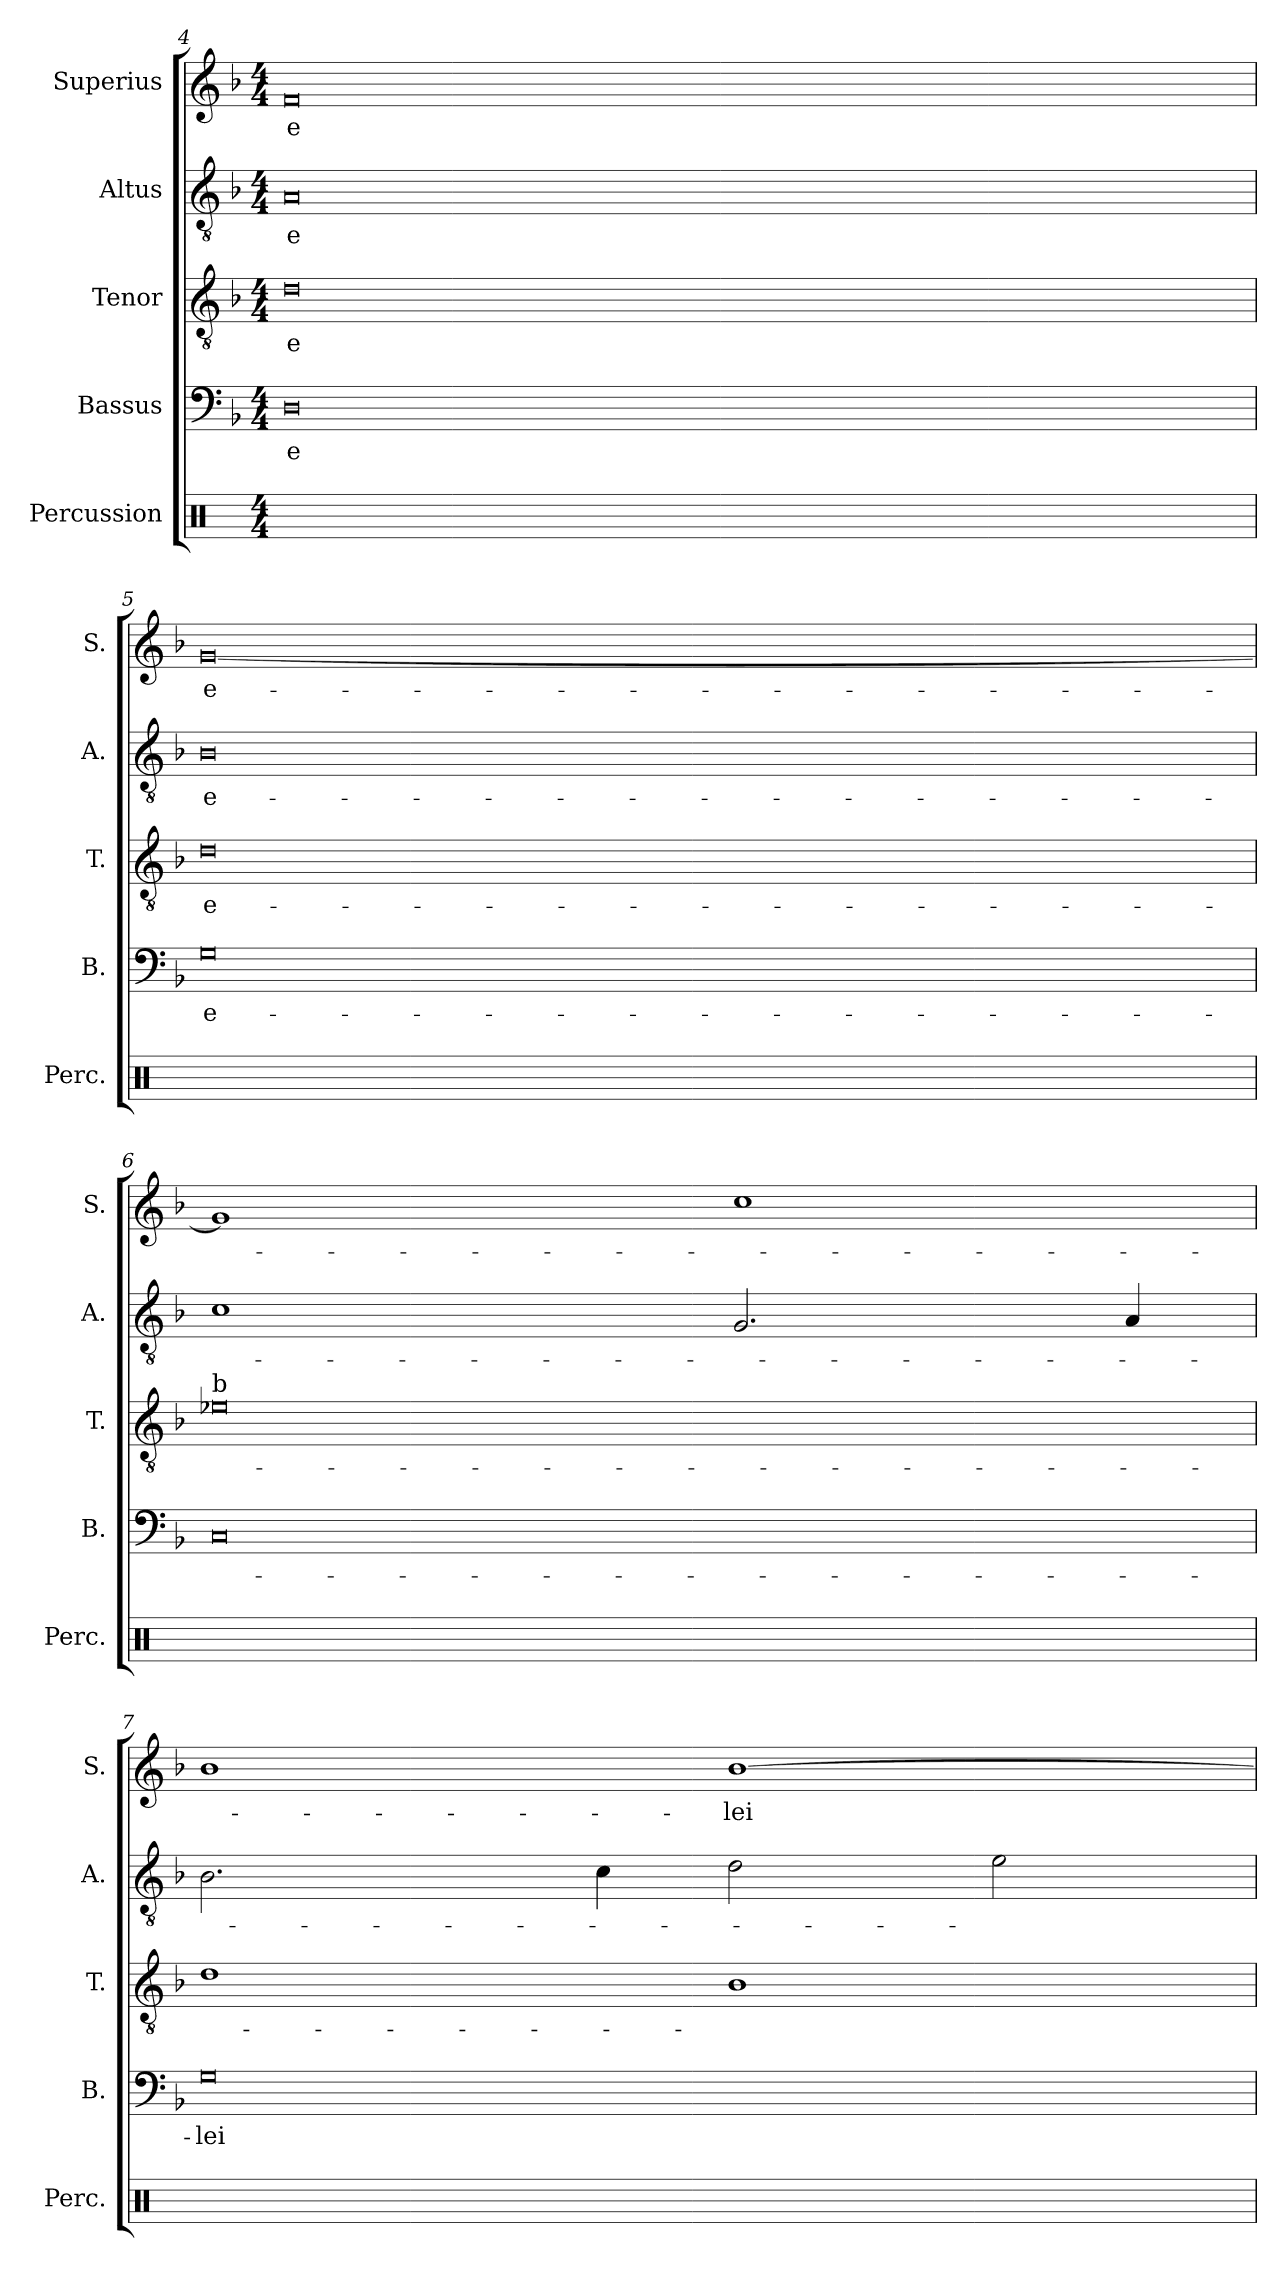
**kern	**kern	**text	**kern	**text	**kern	**text	**kern	**text
*part5	*part4	*part4	*part3	*part3	*part2	*part2	*part1	*part1
*staff5	*staff4	*staff4	*staff3	*staff3	*staff2	*staff2	*staff1	*staff1
*I"Percussion	*I"Bassus	*	*I"Tenor	*	*I"Altus	*	*I"Superius	*
*I'Perc.	*I'B.	*	*I'T.	*	*I'A.	*	*I'S.	*
*clefX	*clefF4	*	*clefGv2	*	*clefGv2	*	*clefG2	*
*	*	*	*ITrd7c12	*	*ITrd7c12	*	*	*
*k[]	*k[b-]	*	*k[b-]	*	*k[b-]	*	*k[b-]	*
*C:	*F:	*	*F:	*	*F:	*	*F:	*
*M4/4	*M4/4	*	*M4/4	*	*M4/4	*	*M4/4	*
=4	=4	=4	=4	=4	=4	=4	=4	=4
!	!	!LO:LY:b:color=#000000	!	!	!	!	!	!
!	!	!	!	!LO:LY:b:color=#000000	!	!	!	!
!	!	!	!	!	!	!LO:LY:b:color=#000000	!	!
!	!	!	!	!	!	!	!	!LO:LY:b:color=#000000
16Rei/LLyy	0Di	-e	0Di	-e	0AAi	-e	0fi	-e
16Rei/yy	.	.	.	.	.	.	.	.
16Rei/yy	.	.	.	.	.	.	.	.
16Rei/JJyy	.	.	.	.	.	.	.	.
16Rei/LLyy	.	.	.	.	.	.	.	.
16Rei/yy	.	.	.	.	.	.	.	.
16Rei/yy	.	.	.	.	.	.	.	.
16Rei/JJyy	.	.	.	.	.	.	.	.
16Rei/LLyy	.	.	.	.	.	.	.	.
16Rei/yy	.	.	.	.	.	.	.	.
16Rei/yy	.	.	.	.	.	.	.	.
16Rei/JJyy	.	.	.	.	.	.	.	.
16Rei/LLyy	.	.	.	.	.	.	.	.
16Rei/yy	.	.	.	.	.	.	.	.
16Rei/yy	.	.	.	.	.	.	.	.
16Rei/JJyy	.	.	.	.	.	.	.	.
16Rei/LLyy	.	.	.	.	.	.	.	.
16Rei/yy	.	.	.	.	.	.	.	.
16Rei/yy	.	.	.	.	.	.	.	.
16Rei/JJyy	.	.	.	.	.	.	.	.
16Rei/LLyy	.	.	.	.	.	.	.	.
16Rei/yy	.	.	.	.	.	.	.	.
16Rei/yy	.	.	.	.	.	.	.	.
16Rei/JJyy	.	.	.	.	.	.	.	.
16Rei/LLyy	.	.	.	.	.	.	.	.
16Rei/yy	.	.	.	.	.	.	.	.
16Rei/yy	.	.	.	.	.	.	.	.
16Rei/JJyy	.	.	.	.	.	.	.	.
16Rei/LLyy	.	.	.	.	.	.	.	.
16Rei/yy	.	.	.	.	.	.	.	.
16Rei/yy	.	.	.	.	.	.	.	.
16Rei/JJyy	.	.	.	.	.	.	.	.
=5	=5	=5	=5	=5	=5	=5	=5	=5
!	!	!LO:LY:b:color=#000000	!	!	!	!	!	!
!	!	!	!	!LO:LY:b:color=#000000	!	!	!	!
!	!	!	!	!	!	!LO:LY:b:color=#000000	!	!
!	!	!	!	!	!	!	!	!LO:LY:b:color=#000000
16Rei/LLyy	0Gi	e-	0Di	e-	0BB-i	e-	[<0gi	e-
16Rei/yy	.	.	.	.	.	.	.	.
16Rei/yy	.	.	.	.	.	.	.	.
16Rei/JJyy	.	.	.	.	.	.	.	.
16Rei/LLyy	.	.	.	.	.	.	.	.
16Rei/yy	.	.	.	.	.	.	.	.
16Rei/yy	.	.	.	.	.	.	.	.
16Rei/JJyy	.	.	.	.	.	.	.	.
16Rei/LLyy	.	.	.	.	.	.	.	.
16Rei/yy	.	.	.	.	.	.	.	.
16Rei/yy	.	.	.	.	.	.	.	.
16Rei/JJyy	.	.	.	.	.	.	.	.
16Rei/LLyy	.	.	.	.	.	.	.	.
16Rei/yy	.	.	.	.	.	.	.	.
16Rei/yy	.	.	.	.	.	.	.	.
16Rei/JJyy	.	.	.	.	.	.	.	.
16Rei/LLyy	.	.	.	.	.	.	.	.
16Rei/yy	.	.	.	.	.	.	.	.
16Rei/yy	.	.	.	.	.	.	.	.
16Rei/JJyy	.	.	.	.	.	.	.	.
16Rei/LLyy	.	.	.	.	.	.	.	.
16Rei/yy	.	.	.	.	.	.	.	.
16Rei/yy	.	.	.	.	.	.	.	.
16Rei/JJyy	.	.	.	.	.	.	.	.
16Rei/LLyy	.	.	.	.	.	.	.	.
16Rei/yy	.	.	.	.	.	.	.	.
16Rei/yy	.	.	.	.	.	.	.	.
16Rei/JJyy	.	.	.	.	.	.	.	.
16Rei/LLyy	.	.	.	.	.	.	.	.
16Rei/yy	.	.	.	.	.	.	.	.
16Rei/yy	.	.	.	.	.	.	.	.
16Rei/JJyy	.	.	.	.	.	.	.	.
=6	=6	=6	=6	=6	=6	=6	=6	=6
!	!	!	!LO:TX:a:t=b	!	!	!	!	!
16Rei/LLyy	0Ci	.	0E-j	.	1Ci	.	1gi]	.
16Rei/yy	.	.	.	.	.	.	.	.
16Rei/yy	.	.	.	.	.	.	.	.
16Rei/JJyy	.	.	.	.	.	.	.	.
16Rei/LLyy	.	.	.	.	.	.	.	.
16Rei/yy	.	.	.	.	.	.	.	.
16Rei/yy	.	.	.	.	.	.	.	.
16Rei/JJyy	.	.	.	.	.	.	.	.
16Rei/LLyy	.	.	.	.	.	.	.	.
16Rei/yy	.	.	.	.	.	.	.	.
16Rei/yy	.	.	.	.	.	.	.	.
16Rei/JJyy	.	.	.	.	.	.	.	.
16Rei/LLyy	.	.	.	.	.	.	.	.
16Rei/yy	.	.	.	.	.	.	.	.
16Rei/yy	.	.	.	.	.	.	.	.
16Rei/JJyy	.	.	.	.	.	.	.	.
16Rei/LLyy	.	.	.	.	2.GGi/	.	1cci	.
16Rei/yy	.	.	.	.	.	.	.	.
16Rei/yy	.	.	.	.	.	.	.	.
16Rei/JJyy	.	.	.	.	.	.	.	.
16Rei/LLyy	.	.	.	.	.	.	.	.
16Rei/yy	.	.	.	.	.	.	.	.
16Rei/yy	.	.	.	.	.	.	.	.
16Rei/JJyy	.	.	.	.	.	.	.	.
16Rei/LLyy	.	.	.	.	.	.	.	.
16Rei/yy	.	.	.	.	.	.	.	.
16Rei/yy	.	.	.	.	.	.	.	.
16Rei/JJyy	.	.	.	.	.	.	.	.
16Rei/LLyy	.	.	.	.	4AAi/	.	.	.
16Rei/yy	.	.	.	.	.	.	.	.
16Rei/yy	.	.	.	.	.	.	.	.
16Rei/JJyy	.	.	.	.	.	.	.	.
!!LO:LB:g=z
=7	=7	=7	=7	=7	=7	=7	=7	=7
!	!	!LO:LY:b:color=#000000	!	!	!	!	!	!
16Rei/LLyy	0Gi	-lei-	1Di	.	2.BB-i\	.	1b-i	.
16Rei/yy	.	.	.	.	.	.	.	.
16Rei/yy	.	.	.	.	.	.	.	.
16Rei/JJyy	.	.	.	.	.	.	.	.
16Rei/LLyy	.	.	.	.	.	.	.	.
16Rei/yy	.	.	.	.	.	.	.	.
16Rei/yy	.	.	.	.	.	.	.	.
16Rei/JJyy	.	.	.	.	.	.	.	.
16Rei/LLyy	.	.	.	.	.	.	.	.
16Rei/yy	.	.	.	.	.	.	.	.
16Rei/yy	.	.	.	.	.	.	.	.
16Rei/JJyy	.	.	.	.	.	.	.	.
16Rei/LLyy	.	.	.	.	4Ci\	.	.	.
16Rei/yy	.	.	.	.	.	.	.	.
16Rei/yy	.	.	.	.	.	.	.	.
16Rei/JJyy	.	.	.	.	.	.	.	.
!	!	!	!	!	!	!	!	!LO:LY:b:color=#000000
16Rei/LLyy	.	.	1BB-i	.	2Di\	.	[>1b-i	-lei-
16Rei/yy	.	.	.	.	.	.	.	.
16Rei/yy	.	.	.	.	.	.	.	.
16Rei/JJyy	.	.	.	.	.	.	.	.
16Rei/LLyy	.	.	.	.	.	.	.	.
16Rei/yy	.	.	.	.	.	.	.	.
16Rei/yy	.	.	.	.	.	.	.	.
16Rei/JJyy	.	.	.	.	.	.	.	.
16Rei/LLyy	.	.	.	.	2Ei\	.	.	.
16Rei/yy	.	.	.	.	.	.	.	.
16Rei/yy	.	.	.	.	.	.	.	.
16Rei/JJyy	.	.	.	.	.	.	.	.
16Rei/LLyy	.	.	.	.	.	.	.	.
16Rei/yy	.	.	.	.	.	.	.	.
16Rei/yy	.	.	.	.	.	.	.	.
16Rei/JJyy	.	.	.	.	.	.	.	.
=	=	=	=	=	=	=	=	=
*-	*-	*-	*-	*-	*-	*-	*-	*-
